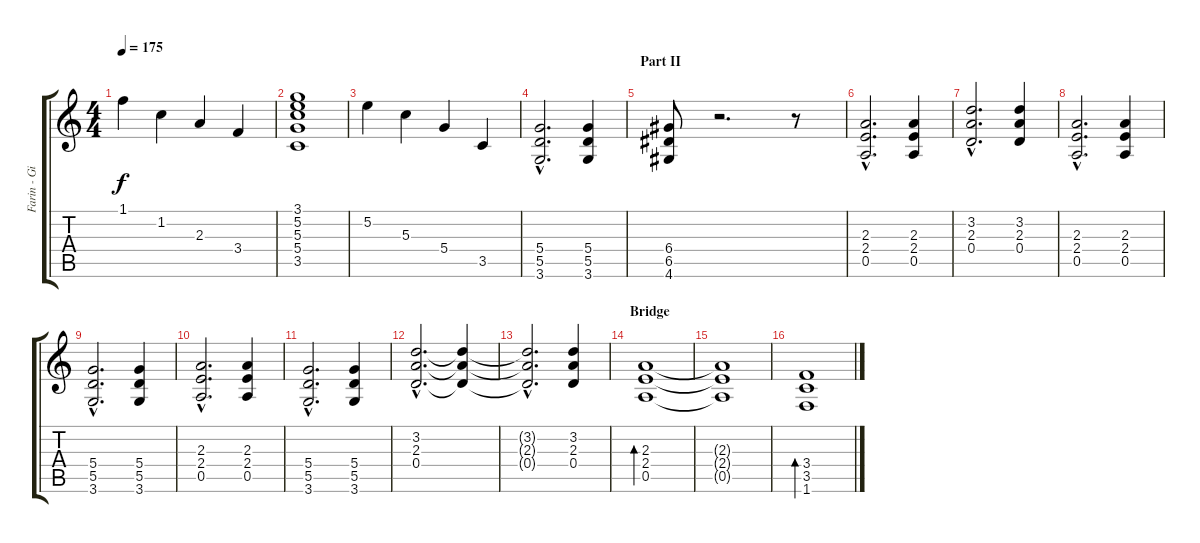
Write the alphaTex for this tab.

\track ("Farin - Gitarre II" "Farin - Gi") {instrument distortionguitar}
\staff {score tabs}
\tuning (E4 B3 G3 D3 A2 E2) {hide}
\ts (4 4)
\tempo 175
\clef g2
\ks c
1.1.4{dy f} 1.2.4 2.3.4 3.4.4 |
(3.1 5.2 5.3 5.4 3.5).1 |
5.2.4 5.3.4 5.4.4 3.5.4 |
(5.4{hac} 5.5{hac} 3.6{hac}).2{d} (5.4 5.5 3.6).4 |
\section ("" "Part II")
(6.4 6.5 4.6).8 r.2{d} r.8 |
(2.3{hac} 2.4{hac} 0.5{hac}).2{d} (2.3 2.4 0.5).4 |
(3.2{hac} 2.3{hac} 0.4{hac}).2{d} (3.2 2.3 0.4).4 |
(2.3{hac} 2.4{hac} 0.5{hac}).2{d} (2.3 2.4 0.5).4 |
(5.4{hac} 5.5{hac} 3.6{hac}).2{d} (5.4 5.5 3.6).4 |
(2.3{hac} 2.4{hac} 0.5{hac}).2{d} (2.3 2.4 0.5).4 |
(5.4{hac} 5.5{hac} 3.6{hac}).2{d} (5.4 5.5 3.6).4 |
(3.2{hac} 2.3{hac} 0.4{hac}).2{d} (3.2{t} 2.3{t} 0.4{t}).4 |
(3.2{hac t} 2.3{hac t} 0.4{hac t}).2{d} (3.2 2.3 0.4).4 |
\section ("" "Bridge")
(2.3 2.4 0.5).1{bd 240} |
(2.3{t} 2.4{t} 0.5{t}).1 |
(3.4 3.5 1.6).1{bd 240}
